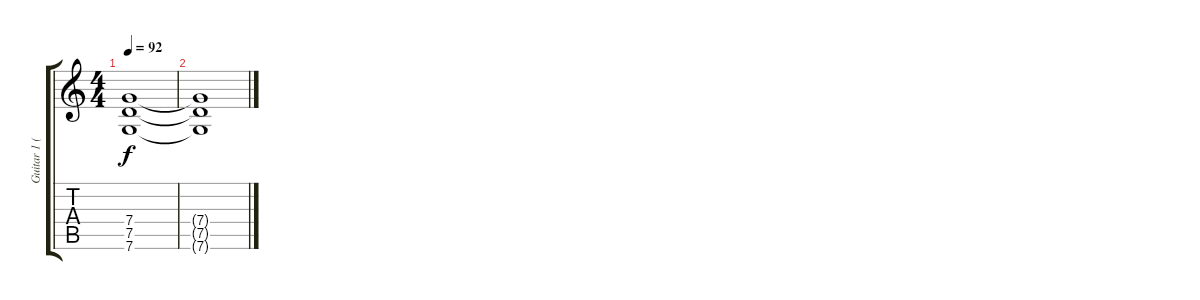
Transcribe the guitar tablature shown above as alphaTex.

\track ("Guitar 1 (Dan Jacobs)" "Guitar 1 (") {instrument distortionguitar}
\staff {score tabs}
\tuning (D4 A3 F3 C3 G2 C2) {hide}
\ts (4 4)
\tempo 92
\clef g2
\ks c
(7.4{t} 7.5{t} 7.6{t}).1{dy f} |
(7.4{t} 7.5{t} 7.6{t}).1
